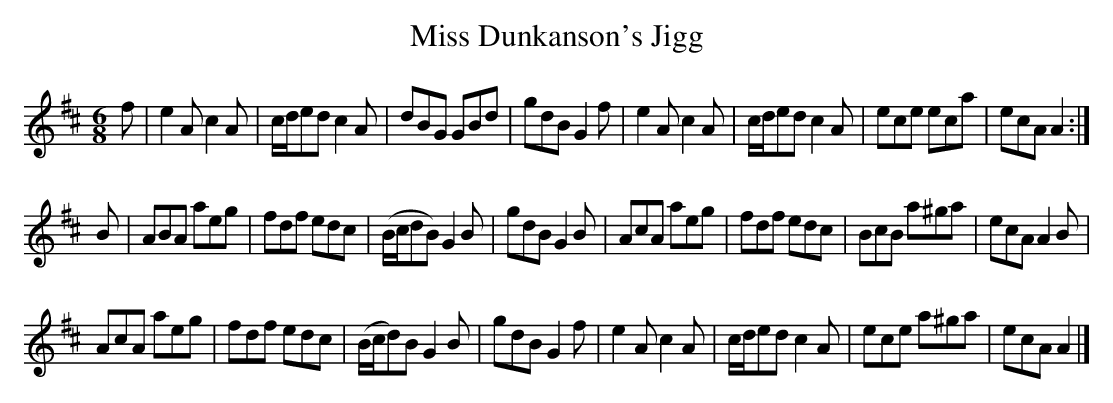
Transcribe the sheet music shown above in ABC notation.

X:1
T:Miss Dunkanson's Jigg
L:1/8
M:6/8
K:D
f|e2A c2A|c/d/ed c2A| dBG     GBd|gdB G2f|e2A c2A|c/d/ed c2A|ece eca |ecA A2:|
B|ABA aeg|fdf    edc|(B/c/dB) G2B|gdB G2B|AcA aeg|fdf    edc|BcB a^ga|ecA A2B|
  AcA aeg|fdf    edc|(B/c/d)B G2B|gdB G2f|e2A c2A|c/d/ed c2A|ece a^ga|ecA A2|]
